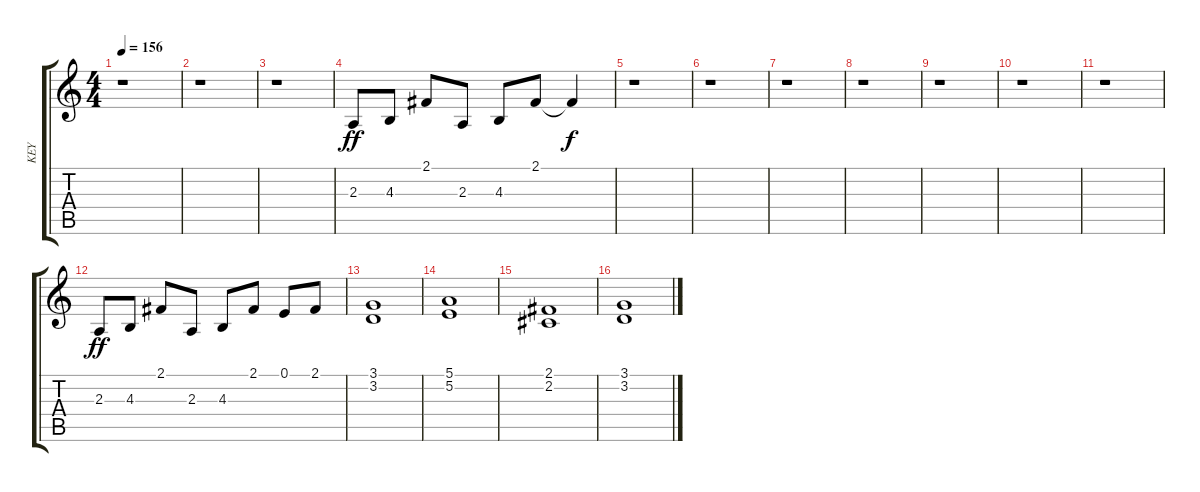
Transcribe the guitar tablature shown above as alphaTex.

\track ("KEY" "KEY") {instrument stringensemble1}
\staff {score tabs}
\tuning (E4 B3 G3 D3 A2 E2) {hide}
\ts (4 4)
\tempo 156
\clef g2
\ks c
r.1{dy f} |
r.1 |
r.1 |
2.3.8{dy ff} 4.3.8 2.1.8 2.3.8 4.3.8 2.1.8 2.1{t}.4{dy f} |
r.1 |
r.1 |
r.1 |
r.1 |
r.1 |
r.1 |
r.1 |
2.3.8{dy ff} 4.3.8 2.1.8 2.3.8 4.3.8 2.1.8 0.1.8 2.1.8 |
(3.1 3.2).1 |
(5.1 5.2).1 |
(2.1 2.2).1 |
(3.1 3.2).1
